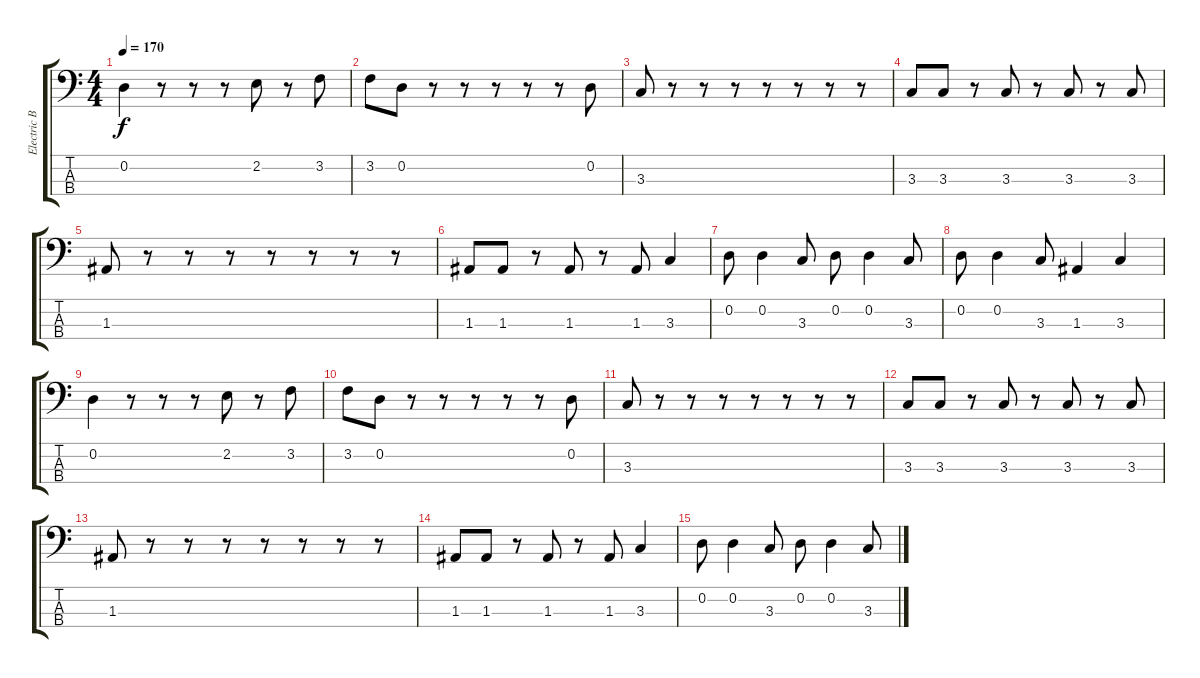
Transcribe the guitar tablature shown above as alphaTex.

\track ("Electric Bass [Greg]" "Electric B") {instrument electricbassfinger}
\staff {score tabs}
\tuning (G2 D2 A1 E1) {hide}
\ts (4 4)
\tempo 170
\clef f4
\ks c
0.2.4{dy f} r.8 r.8 r.8 2.2.8 r.8 3.2.8 |
3.2.8 0.2.8 r.8 r.8 r.8 r.8 r.8 0.2.8 |
3.3.8 r.8 r.8 r.8 r.8 r.8 r.8 r.8 |
3.3.8 3.3.8 r.8 3.3.8 r.8 3.3.8 r.8 3.3.8 |
1.3.8 r.8 r.8 r.8 r.8 r.8 r.8 r.8 |
1.3.8 1.3.8 r.8 1.3.8 r.8 1.3.8 3.3.4 |
0.2.8 0.2.4 3.3.8 0.2.8 0.2.4 3.3.8 |
0.2.8 0.2.4 3.3.8 1.3.4 3.3.4 |
0.2.4 r.8 r.8 r.8 2.2.8 r.8 3.2.8 |
3.2.8 0.2.8 r.8 r.8 r.8 r.8 r.8 0.2.8 |
3.3.8 r.8 r.8 r.8 r.8 r.8 r.8 r.8 |
3.3.8 3.3.8 r.8 3.3.8 r.8 3.3.8 r.8 3.3.8 |
1.3.8 r.8 r.8 r.8 r.8 r.8 r.8 r.8 |
1.3.8 1.3.8 r.8 1.3.8 r.8 1.3.8 3.3.4 |
0.2.8 0.2.4 3.3.8 0.2.8 0.2.4 3.3.8
